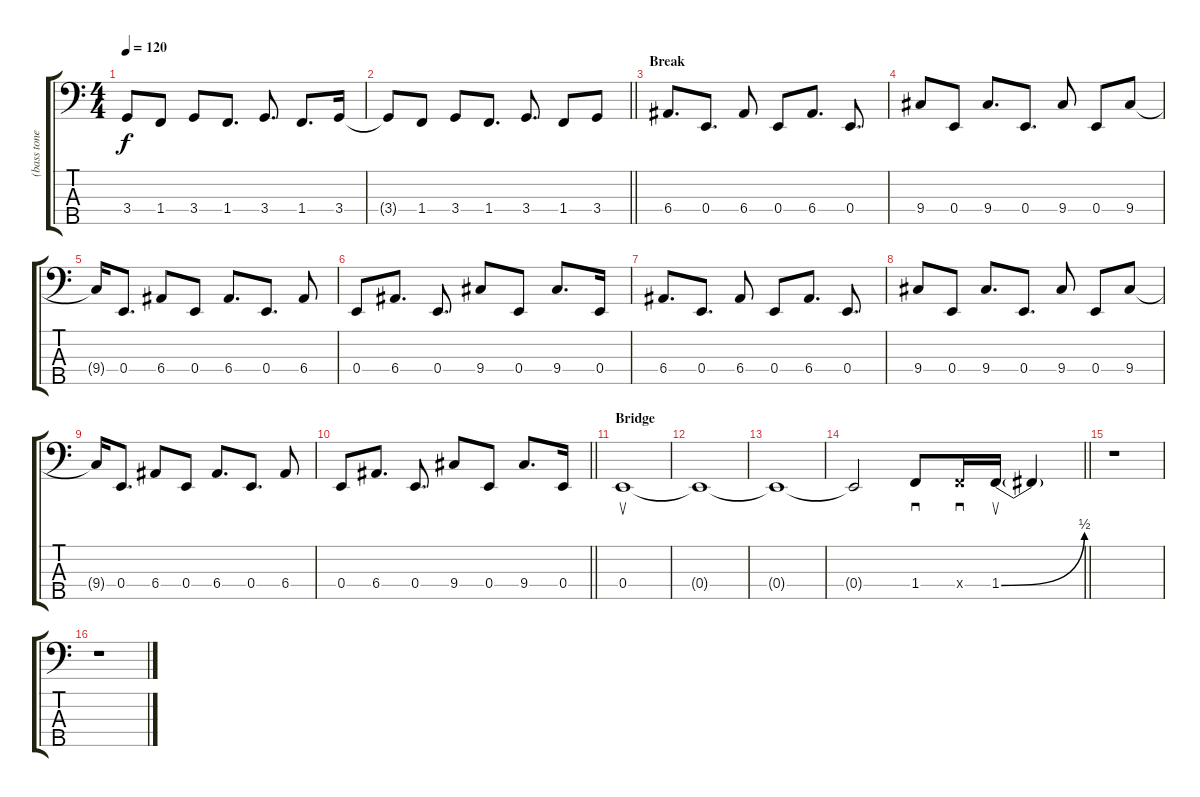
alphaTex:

\track ("(bass tone)" "(bass tone") {instrument electricbasspick}
\staff {score tabs}
\tuning (G2 D2 A1 E1 B0) {hide}
\ts (4 4)
\tempo 120
\clef f4
\ks c
3.4.8{dy f} 1.4.8 3.4.8 1.4.8{d} 3.4.8{d} 1.4.8{d} 3.4.16 |
\barLineRight lightlight
3.4{t}.8 1.4.8 3.4.8 1.4.8{d} 3.4.8{d} 1.4.8 3.4.8 |
\section ("" "Break")
6.4.8{d} 0.4.8{d} 6.4.8 0.4.8 6.4.8{d} 0.4.8{d} |
9.4.8 0.4.8 9.4.8{d} 0.4.8{d} 9.4.8 0.4.8 9.4.8 |
9.4{t}.16 0.4.8{d} 6.4.8 0.4.8 6.4.8{d} 0.4.8{d} 6.4.8 |
0.4.8 6.4.8{d} 0.4.8{d} 9.4.8 0.4.8 9.4.8{d} 0.4.16 |
6.4.8{d} 0.4.8{d} 6.4.8 0.4.8 6.4.8{d} 0.4.8{d} |
9.4.8 0.4.8 9.4.8{d} 0.4.8{d} 9.4.8 0.4.8 9.4.8 |
9.4{t}.16 0.4.8{d} 6.4.8 0.4.8 6.4.8{d} 0.4.8{d} 6.4.8 |
\barLineRight lightlight
0.4.8 6.4.8{d} 0.4.8{d} 9.4.8 0.4.8 9.4.8{d} 0.4.16 |
\section ("" "Bridge")
0.4.1{su} |
0.4{t}.1 |
0.4{t}.1 |
\barLineRight lightlight
0.4{t}.2 1.4.8{sd} 1.4{x}.16{sd} 1.4{be (bend 0 0 60 2)}.16{su} 1.4{t}.4 |
r.1 |
r.1
